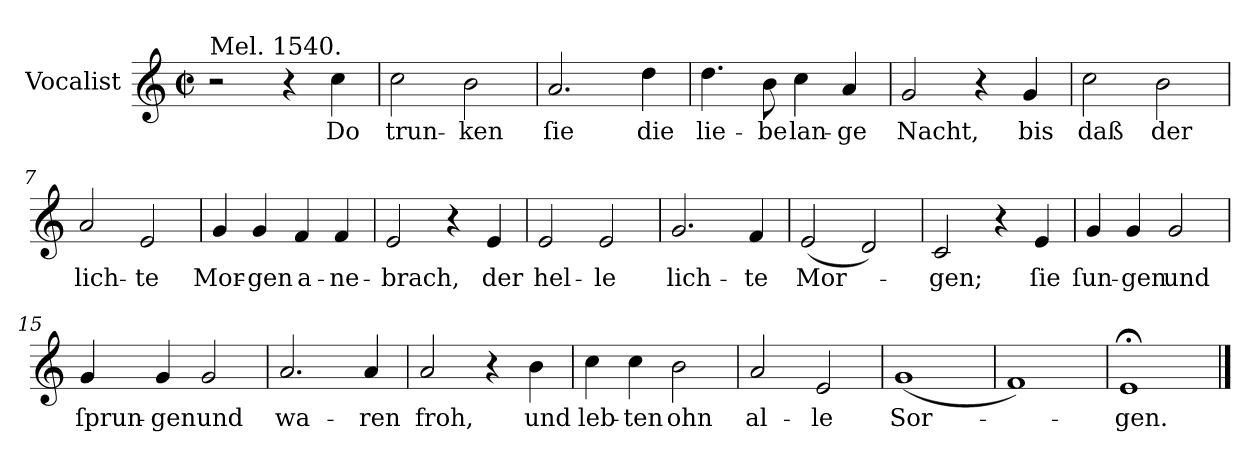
**kern	**text
*part1	*part1
*staff1	*staff1
*I"Vocalist	*
*k[]	*
*C:	*
*M4/4	*
*met(c|)	*
=1	=1
!LO:TX:a:t=Mel. 1540.	!
2r	.
4r	.
4cc	Do
=2	=2
2cc	trun-
2b	-ken
=3	=3
2.a	ſie
4dd	die
=4	=4
4.dd	lie-
8b	-be
4cc	lan-
4a	-ge
=5	=5
2g	Nacht,
4r	.
4g	bis
=6	=6
2cc	daß
2b	der
=7	=7
2a	lich-
2e	-te
=8	=8
4g	Mor-
4g	-gen
4f	a-
4f	-ne-
=9	=9
2e	-brach,
4r	.
4e	der
=10	=10
2e	hel-
2e	-le
=11	=11
2.g	lich-
4f	-te
=12	=12
(2e	Mor-
2d)	.
=13	=13
2c	-gen;
4r	.
4e	ſie
=14	=14
4g	ſun-
4g	-gen
2g	und
=15	=15
4g	ſprun-
4g	-gen
2g	und
=16	=16
2.a	wa-
4a	-ren
=17	=17
2a	froh,
4r	.
4b	und
=18	=18
4cc	leb-
4cc	-ten
2b	ohn
=19	=19
2a	al-
2e	-le
=20	=20
(1g	Sor-
=21	=21
1f)	.
=22	=22
1e;<	-gen.
==	==
*-	*-
